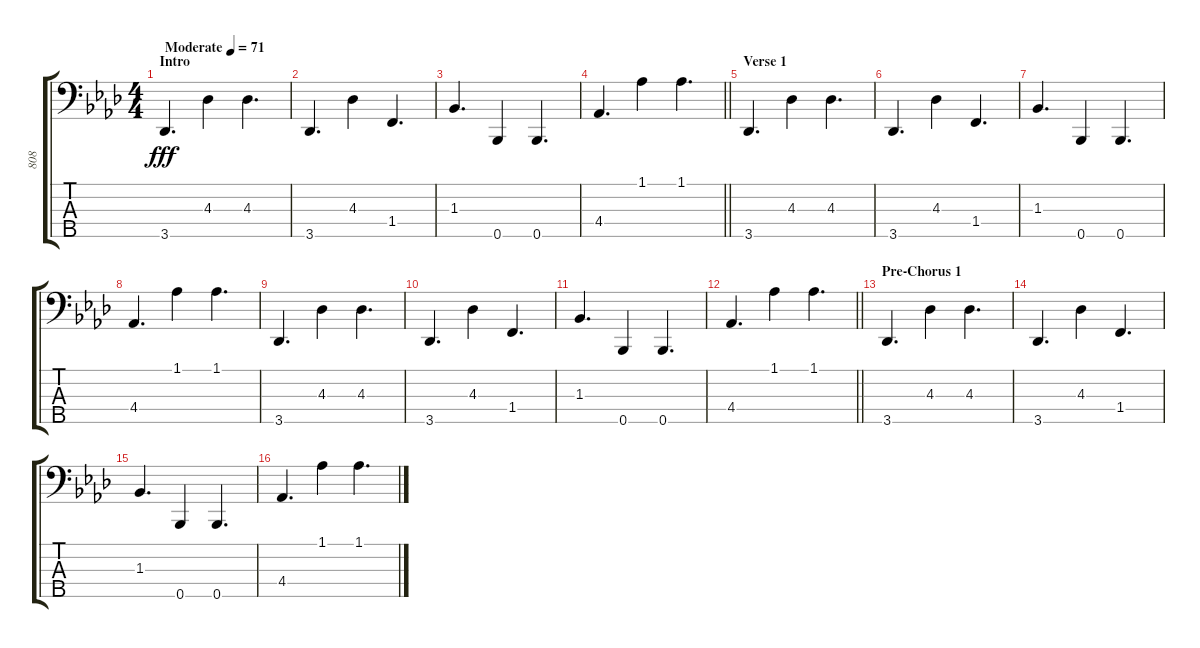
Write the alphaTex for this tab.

\track ("808" "808") {instrument acousticbass}
\staff {score tabs}
\tuning (G2 D2 A1 E1 Bb0) {hide}
\ts (4 4)
\section ("" "Intro")
\tempo (71 "Moderate")
\clef f4
\ks ab
3.5.4{d dy fff instrument acousticbass} 4.3.4 4.3.4{d} |
3.5.4{d} 4.3.4 1.4.4{d} |
1.3.4{d} 0.5.4 0.5.4{d} |
\barLineRight lightlight
4.4.4{d} 1.1.4 1.1.4{d} |
\section ("" "Verse 1")
3.5.4{d} 4.3.4 4.3.4{d} |
3.5.4{d} 4.3.4 1.4.4{d} |
1.3.4{d} 0.5.4 0.5.4{d} |
4.4.4{d} 1.1.4 1.1.4{d} |
3.5.4{d} 4.3.4 4.3.4{d} |
3.5.4{d} 4.3.4 1.4.4{d} |
1.3.4{d} 0.5.4 0.5.4{d} |
\barLineRight lightlight
4.4.4{d} 1.1.4 1.1.4{d} |
\section ("" "Pre-Chorus 1")
3.5.4{d} 4.3.4 4.3.4{d} |
3.5.4{d} 4.3.4 1.4.4{d} |
1.3.4{d} 0.5.4 0.5.4{d} |
4.4.4{d} 1.1.4 1.1.4{d}
